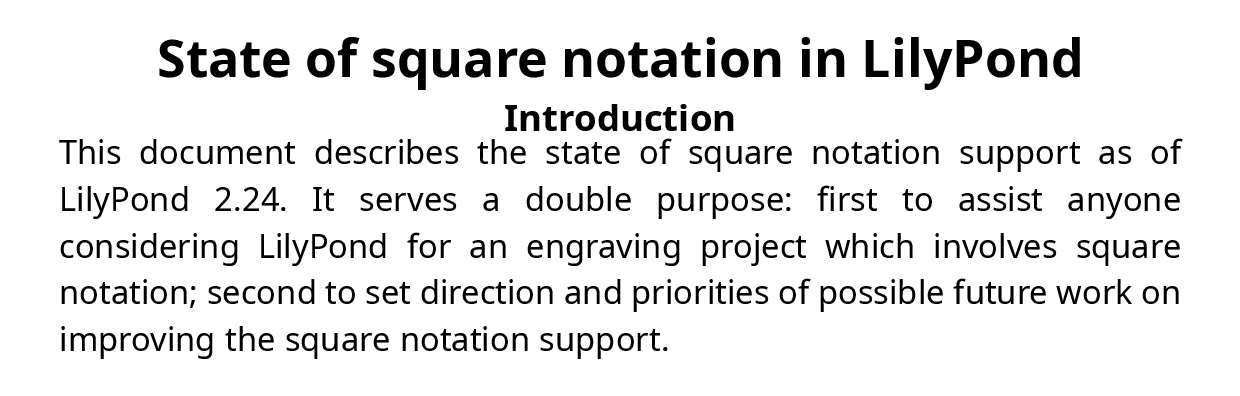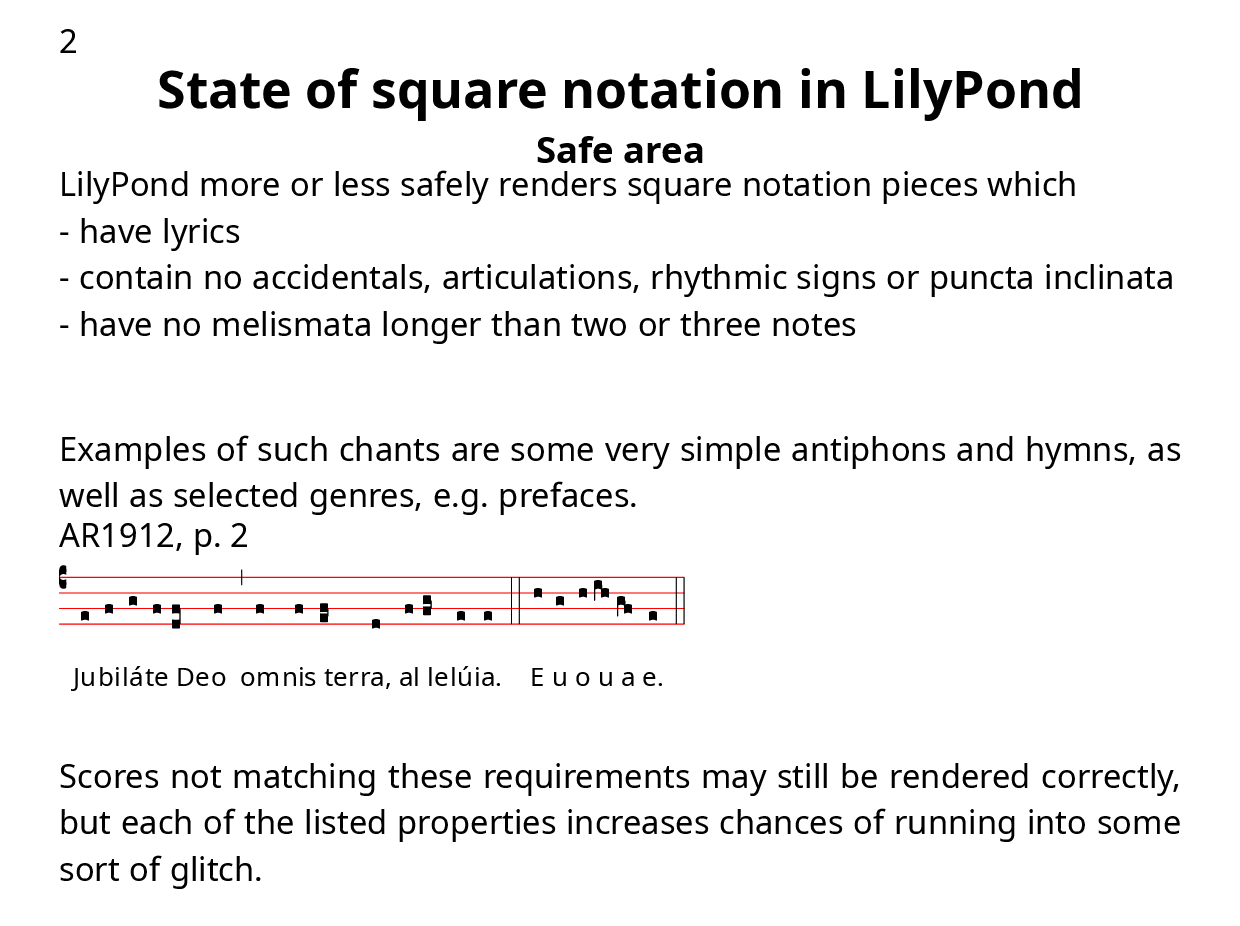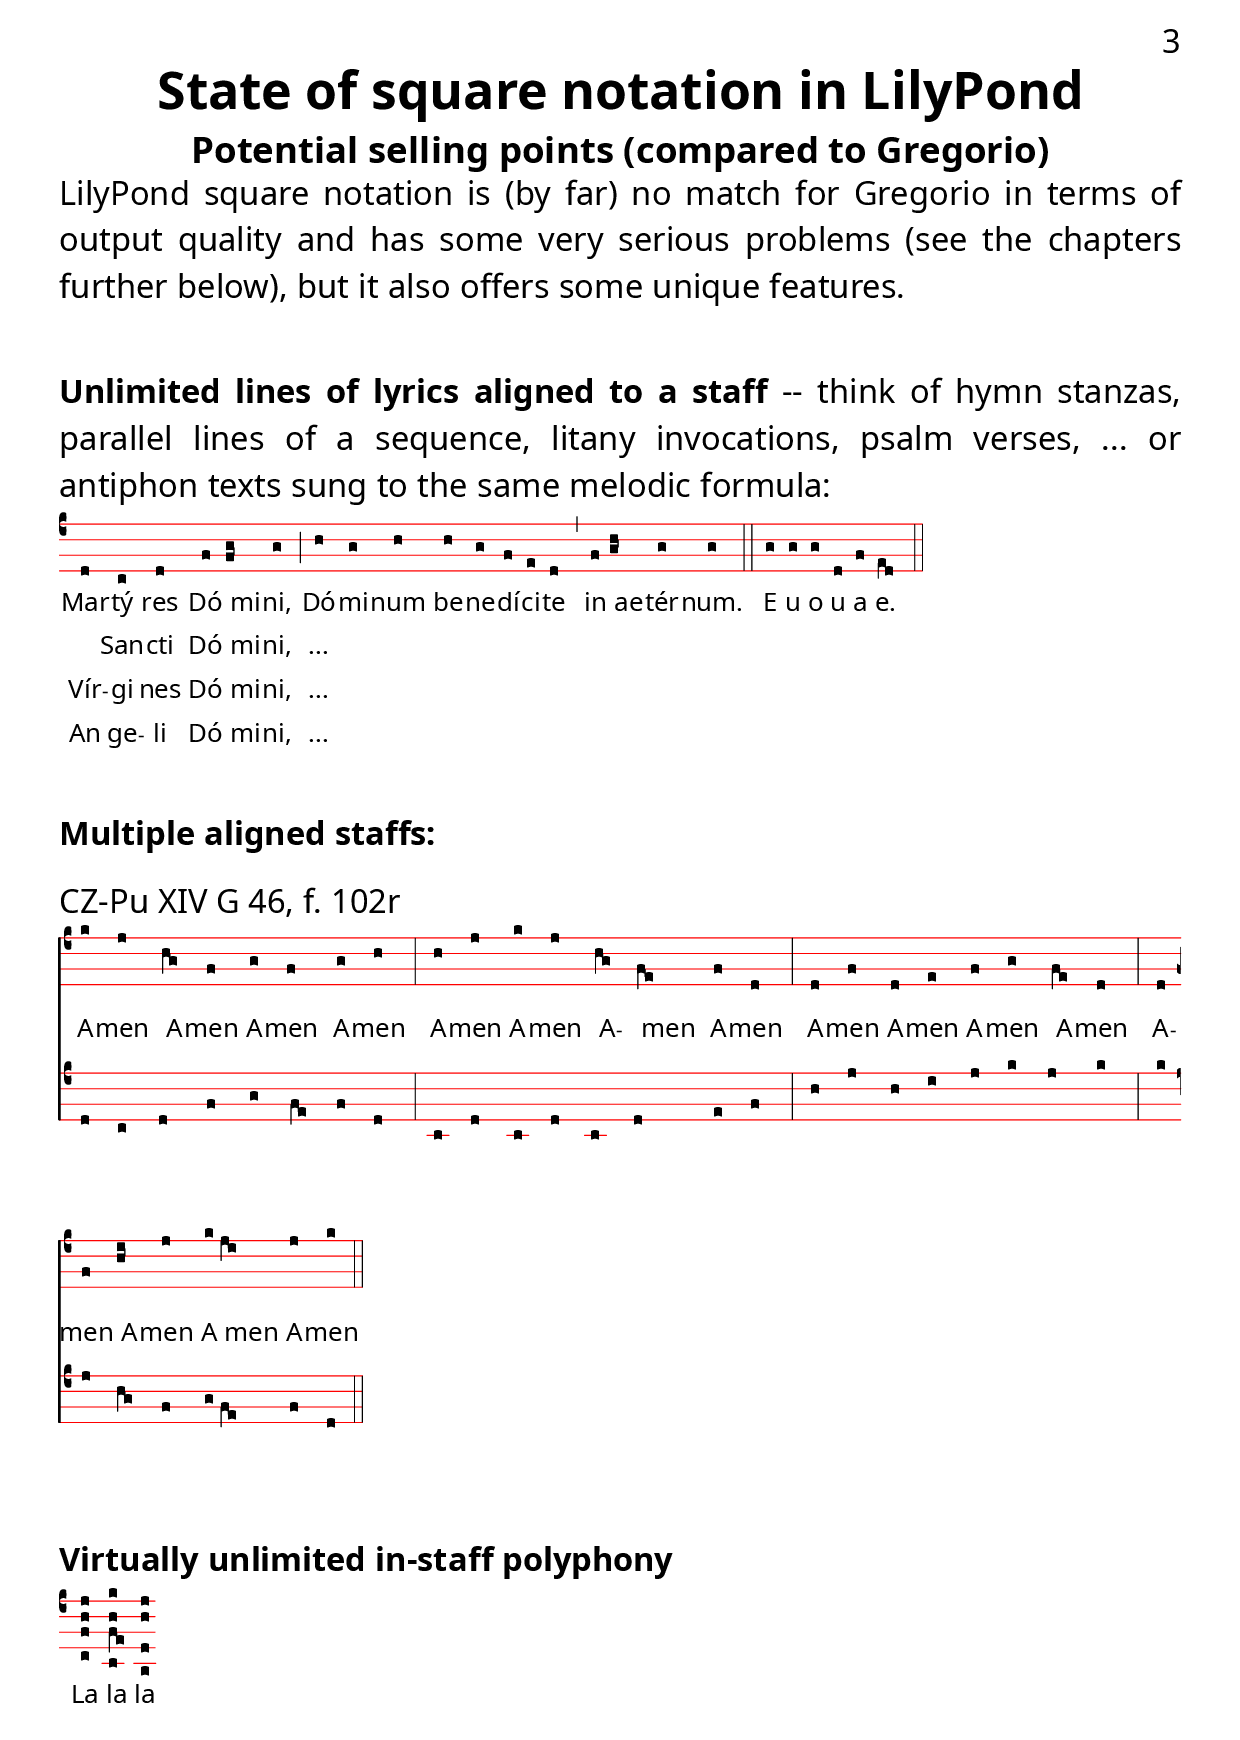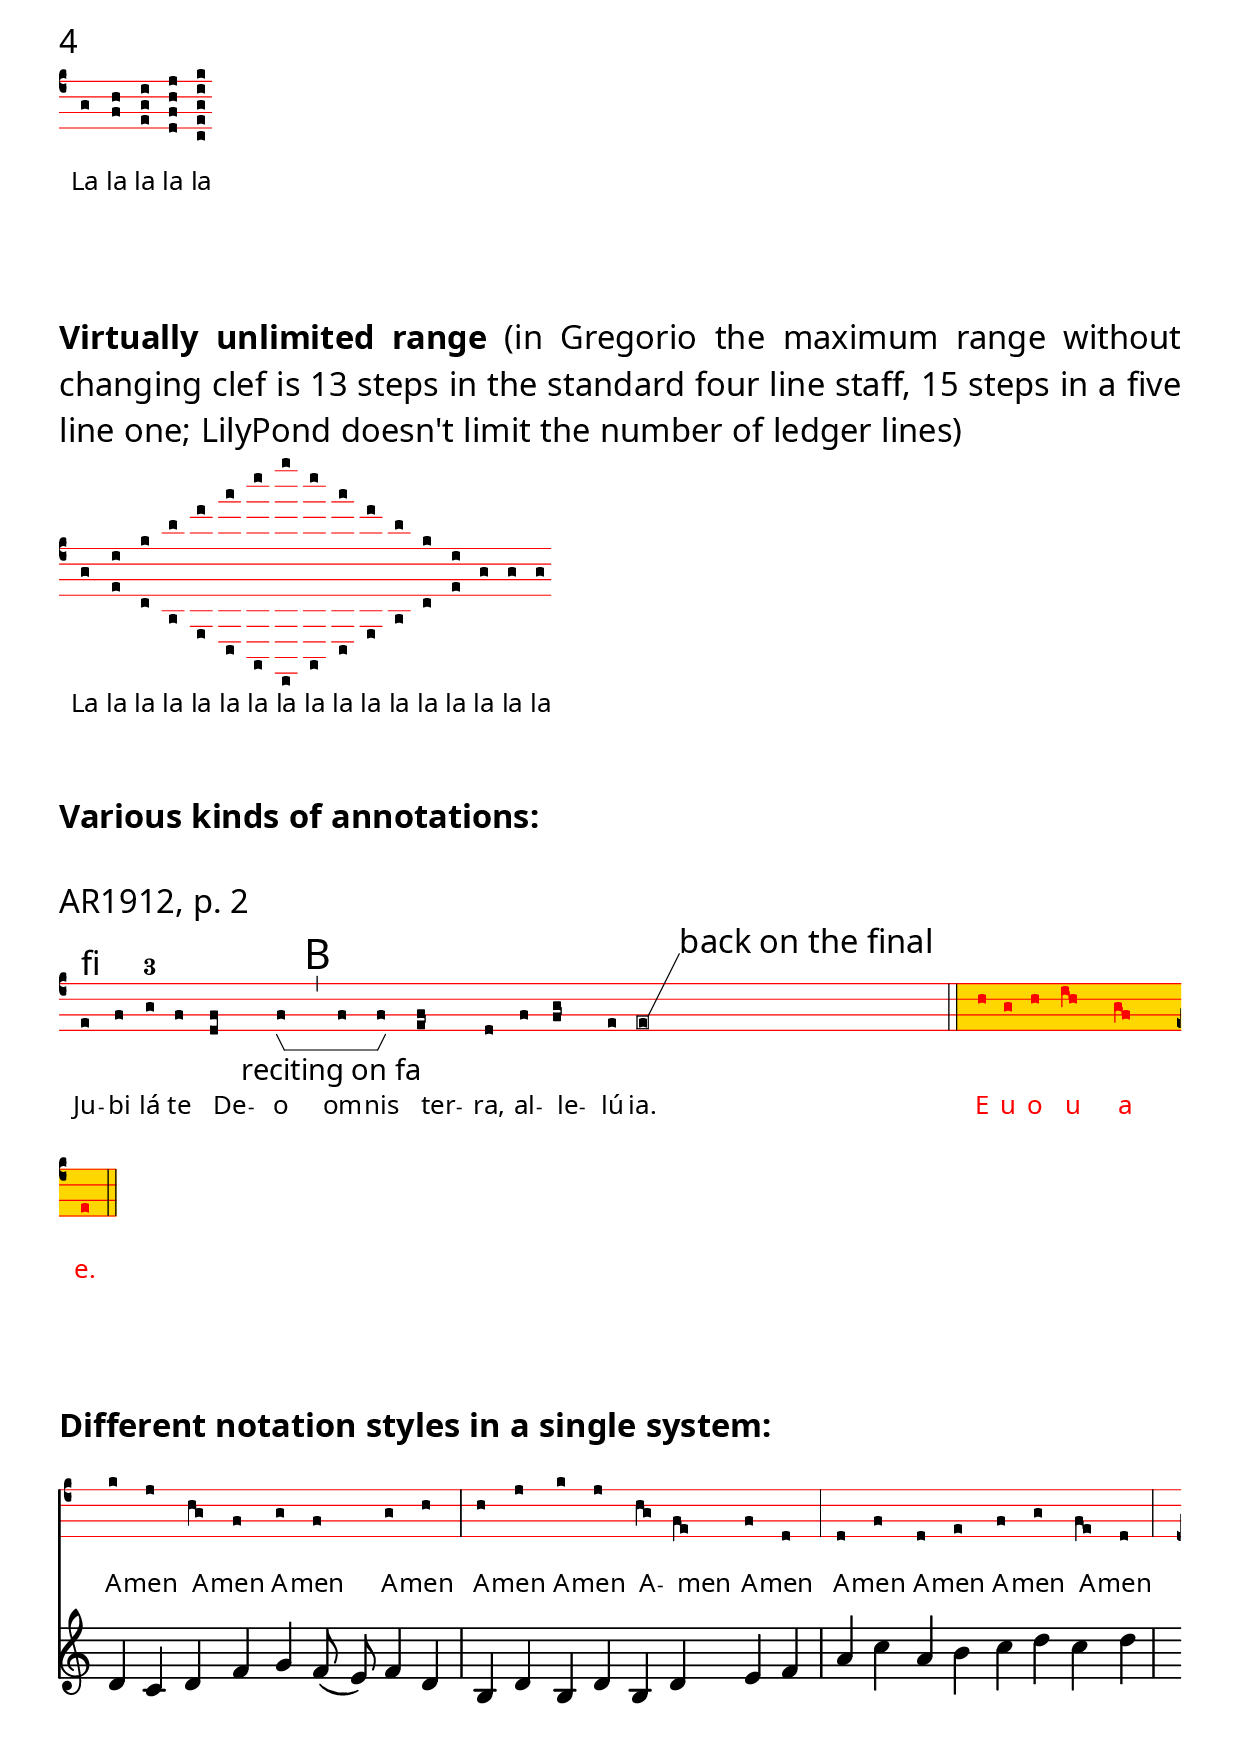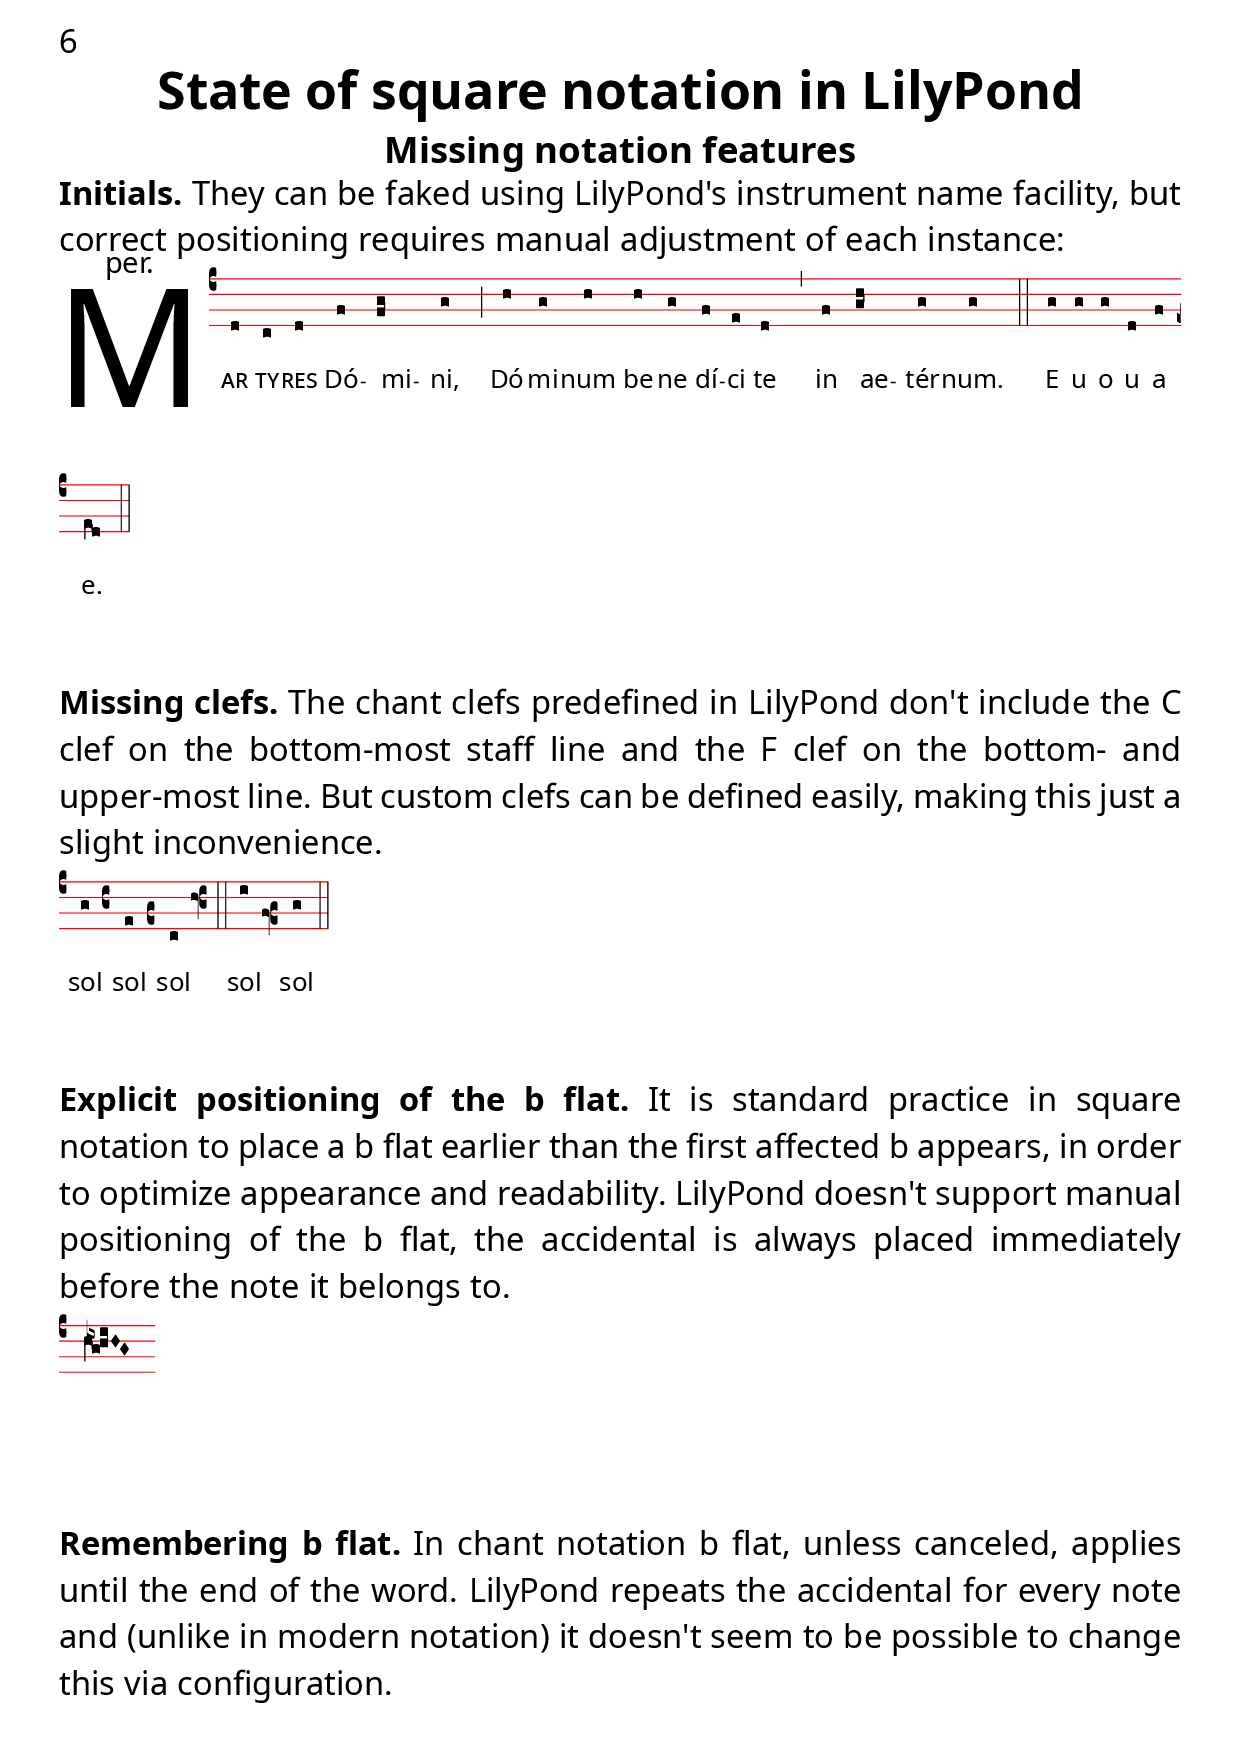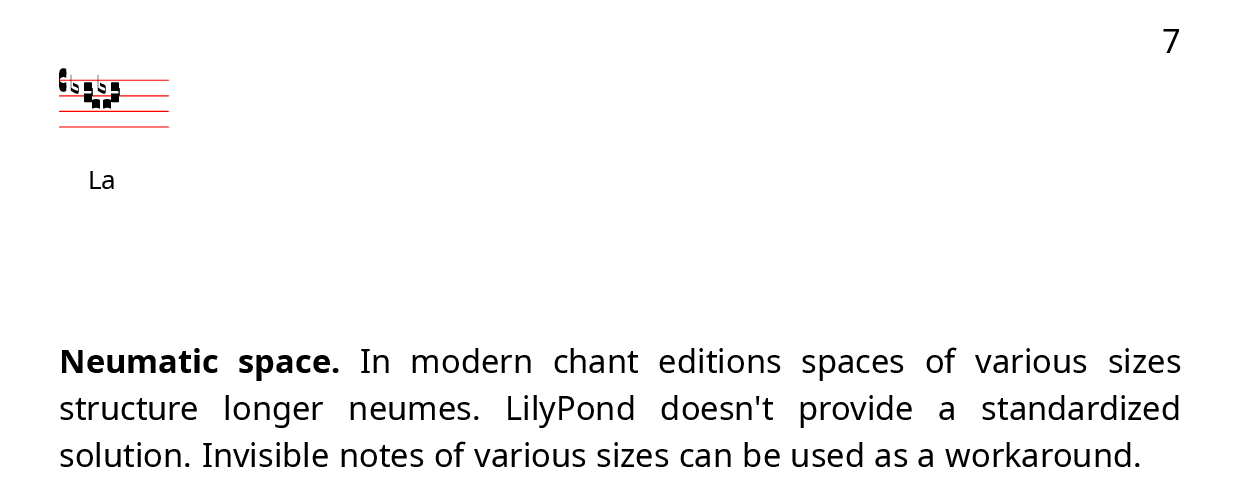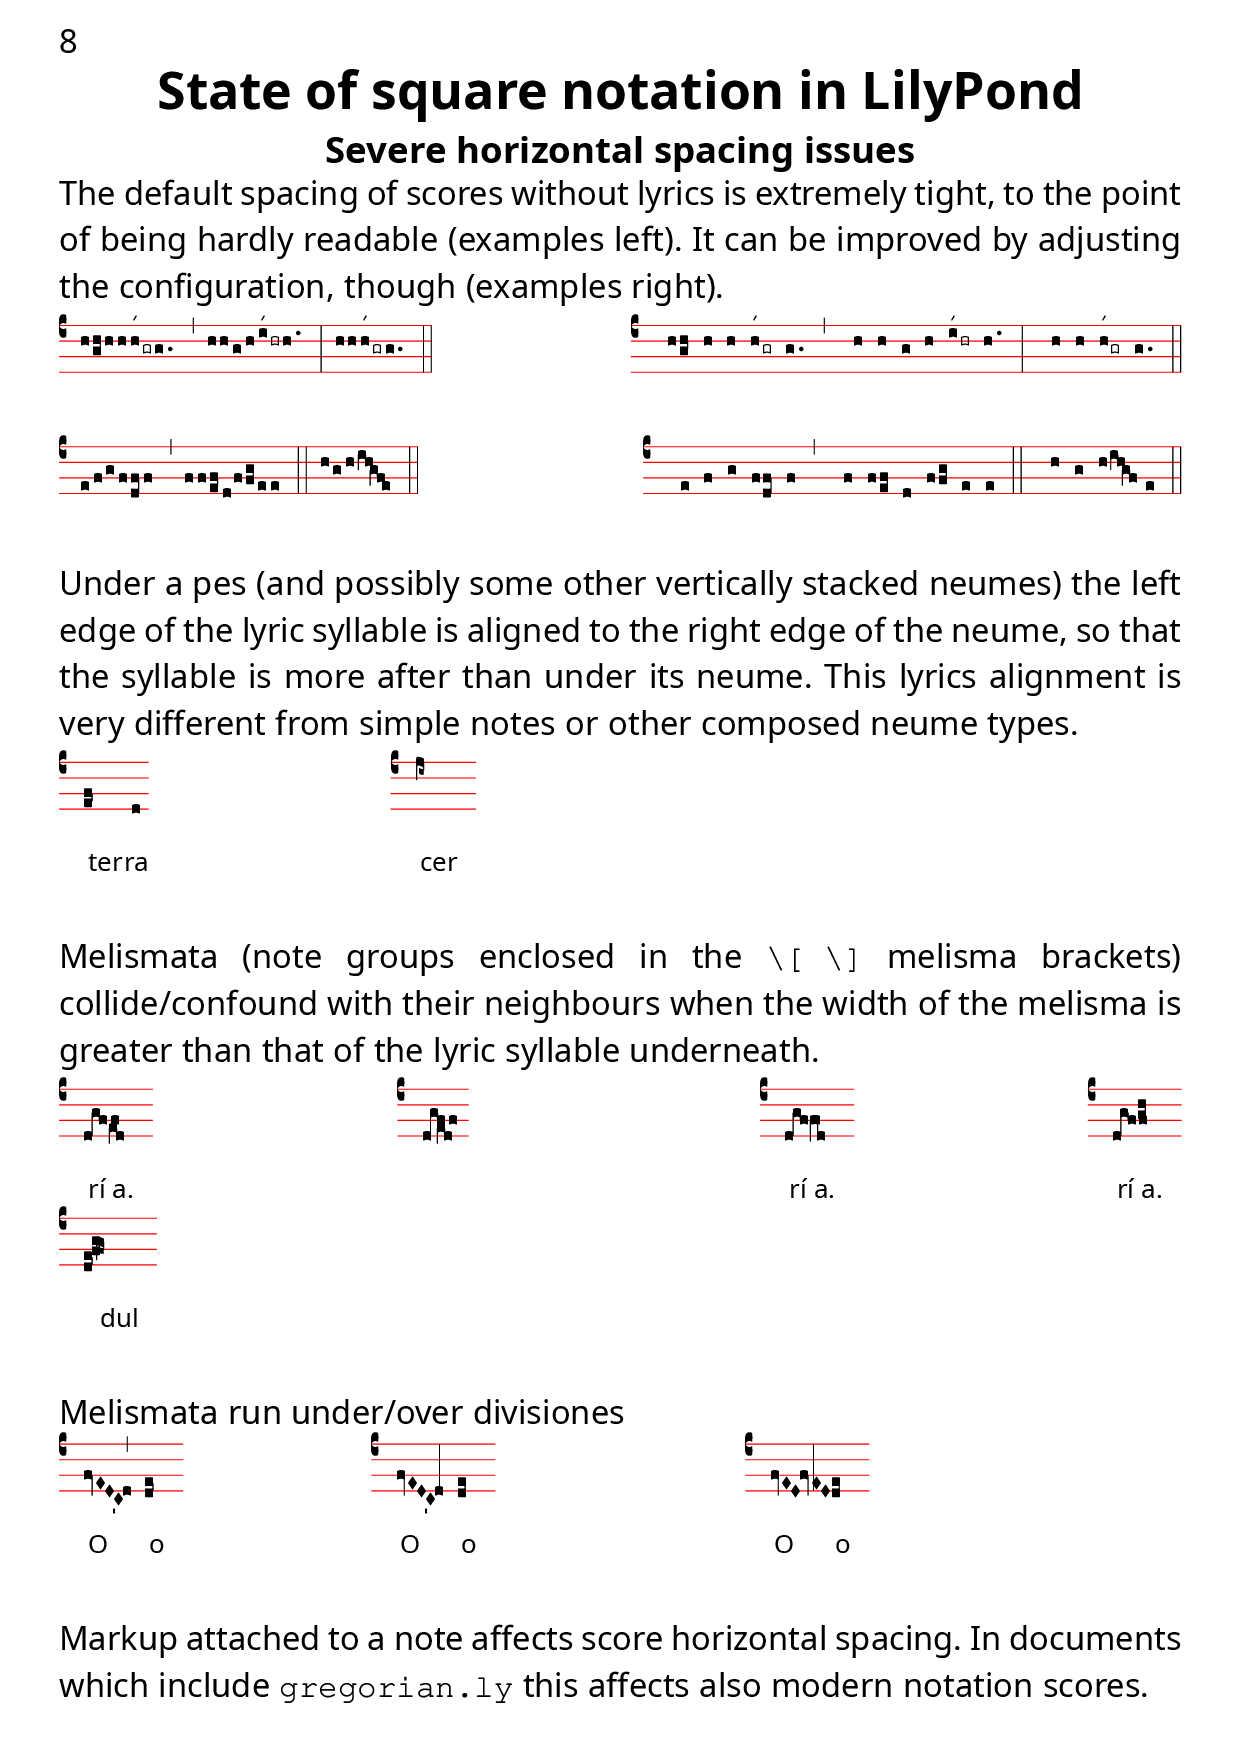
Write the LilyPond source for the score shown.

\version "2.24.1"

\include "gregorian.ly"
\version "2.24.1"

#(set-global-staff-size 30)

\paper {
  #(define fonts
     (set-global-fonts
      #:roman "Junicode"
      #:factor (/ staff-height pt 21)))

  markup-markup-spacing.basic-distance = #4
}

\layout {
  \override VaticanaLyrics.LyricText.font-size = #-2
}


\header {
  title = "State of square notation in LilyPond"
}

\bookpart {
  \header { subtitle = "Introduction" }

  \markup\justify{
    This document describes the state of square notation support
    as of LilyPond 2.24.
    It serves a double purpose:
    first to assist anyone considering LilyPond for an engraving project
    which involves square notation;
    second to set direction and priorities of possible future work on
    improving the square notation support.
  }
}

\bookpart {
  \header { subtitle = "Safe area" }

  \markup\column{
    \line{LilyPond more or less safely renders square notation pieces which}
    \line{- have lyrics}
    \line{- contain no accidentals, articulations, rhythmic signs or puncta inclinata}
    \line{- have no melismata longer than two or three notes}
  }

  \markup\vspace #1

  \markup\justify{
    Examples of such chants are some very simple antiphons and hymns,
    as well as selected genres, e.g. prefaces.
  }

  \score {
    <<
    \new VaticanaVoice = "v" {
      \clef "vaticana-do3"
      e f g f \[ d\melisma \pes f\melismaEnd \] f \divisioMinima
      f f \[ e\melisma \pes f\melismaEnd \] d f \[ f\melisma \pes g\melismaEnd \] e e \finalis
      a g a \[ b\melisma \flexa a\melismaEnd \] \[ g\melisma \flexa f\melismaEnd \] e \finalis
    }
    \new VaticanaLyrics \lyricsto "v" {
      Ju -- bi -- lá -- te De -- o
      om -- nis ter -- ra, al -- le -- lú -- ia.
      E u o u a e.
    }
    >>
    \header {
      piece = "AR1912, p. 2"
    }
  }


  \markup\justify{
    Scores not matching these requirements may still be rendered correctly,
    but each of the listed properties increases chances of running into
    some sort of glitch.
  }

  % TODO example of a piece rendering correctly even with the risky features
}

\bookpart {
  \header {
    subtitle = "Potential selling points (compared to Gregorio)"
  }

  \markup\justify{
    LilyPond square notation is (by far) no match for Gregorio in terms of
    output quality and has some very serious problems (see the chapters
    further below), but it also offers some unique features.
  }

  \markup\vspace #1

  \markup\justify{
    \bold{Unlimited lines of lyrics aligned to a staff}
    -- think of hymn stanzas, parallel lines of a sequence,
    litany invocations, psalm verses, ...
    or antiphon texts sung to the same melodic formula:
  }

  \score {
    <<
    \new VaticanaVoice = "v" {
      \clef "vaticana-do3"
      d c d f \[ f\melisma \pes g\melismaEnd \] g \divisioMaior
      a g a a g f e d \divisioMinima f \[ g\melisma \pes a\melismaEnd \] g g \finalis

      g g g d f \[ e \flexa d \] \finalis
    }
    \new VaticanaLyrics \lyricsto "v" {
      Mar -- tý -- res Dó -- mi -- ni,
      Dó -- mi -- num be -- ne -- dí -- ci -- te in ae -- tér -- num.

      E u o u a e.
    }
    \new VaticanaLyrics \lyricsto "v" {
      _ San -- cti Dó -- mi -- ni, "..."
    }
    \new VaticanaLyrics \lyricsto "v" {
      Vír -- gi -- nes Dó -- mi -- ni, "..."
    }
    \new VaticanaLyrics \lyricsto "v" {
      An -- ge -- li Dó -- mi -- ni, "..."
    }
    >>
    \header {
      piece = ""
    }
  }

  \markup\vspace #1

  \markup\bold{Multiple aligned staffs:}

  \score {
    <<
      \new VaticanaVoice = "voice-a" {
        \clef "vaticana-do3"
        % in square notation durations don't affect the note appearance,
        % but are useful when aligning voices
        d' c' \[ a8\melisma \flexa g\melismaEnd \] f4 g f g a \divisioMaxima
        a c' d' c' \[ a8\melisma \flexa g\melismaEnd \] \[ f\melisma \flexa e\melismaEnd \] f4 d \divisioMaxima
        d f d e f g \[ f8\melisma \flexa e\melismaEnd \] d4 \divisioMaxima
        d f \[ a\melisma \pes b\melismaEnd \] c' d' \[ c'\melisma \pes b\melismaEnd \] c' d' \finalis
      }
      \new VaticanaLyrics \lyricsto "voice-a" { \repeat unfold 16 { A -- men } }
      \new VaticanaVoice {
        \clef "vaticana-do3"
        d c d f g \[ f8\melisma \flexa e\melismaEnd \] f4 d \divisioMaxima
        b, d b, d b, d e f \divisioMaxima
        a c' a b c' d' c' d' \divisioMaxima
        d' c' \[ a\melisma \flexa g\melismaEnd \] f g \[ f\melisma \flexa e\melismaEnd \] f d \finalis
      }
    >>
    \header {
      piece = \markup\with-url
        "https://new.manuscriptorium.com/apis/resolver-api/cs/browser/default/detail?url=https://collectiones.manuscriptorium.com/assorted/AIPDIG/NKCR__/7/AIPDIG-NKCR__XIV_G_46____2SSE2F7-cs/&imageId=https://imagines.manuscriptorium.com/loris/AIPDIG-NKCR__XIV_G_46____2SSE2F7-cs/ID0102r"
        "CZ-Pu XIV G 46, f. 102r"
    }
    \layout {
      \override VaticanaStaff.Clef.extra-offset = #'(0.3 . 0)
    }
  }

  \markup\vspace #1

  \markup\justify{
    \bold{Virtually unlimited in-staff polyphony}
  }

  % polyphony entered as separate voices
  \score {
    <<
      \new VaticanaStaff <<
        \new VaticanaVoice = "v" {
          \clef "vaticana-do3"
          c' d' c'
        }
        \new VaticanaVoice {
          % TODO fix LilyPond warnings
          a a a
        }
        \new VaticanaVoice {
          f \[ f8 \flexa e \] d4
        }
        \new VaticanaVoice {
          c b, a,
        }
      >>
      \new VaticanaLyrics \lyricsto "v" {
        La la la
      }
    >>
  }

  % polyphony entered as chords
  \score {
    <<
      \new VaticanaVoice = "v" {
        \clef "vaticana-do3"
        g
        <f a>
        <e g b>
        <d f a c'>
        <c e g b d'>
      }
      \new VaticanaLyrics \lyricsto "v" {
        La la la la la
      }
    >>
  }

  \markup\vspace #1

  \markup\justify{
    \bold{Virtually unlimited range} (in Gregorio the maximum range without changing
    clef is 13 steps in the standard four line staff, 15 steps in a five line one;
    LilyPond doesn't limit the number of ledger lines)
  }

  \score {
    <<
      \new VaticanaStaff <<
        \new VaticanaVoice = "v" {
          \clef "vaticana-do3"
          g b d' f' a' c'' e'' g''
          e'' c'' a' f' d' b g g g
        }
        \new VaticanaVoice {
          g e c a, f, d, b,, g,,
          b,, d, f, a, c e
        }
      >>
      \new VaticanaLyrics \lyricsto "v" {
        La \repeat unfold 16 { la }
      }
    >>
  }

  \markup\vspace #1

  \markup\bold{Various kinds of annotations:}

  \score {
    <<
    \new VaticanaVoice = "v" \with {
      \consists Balloon_engraver
      \consists Horizontal_bracket_engraver
    } {
      \clef "vaticana-do3"
      e^"fi" % markup attached to a note
      f g-3 % fingering doesn't make much sense in chant, but it's available
      f \[ d\melisma \pes f\melismaEnd \]
      \once\override HorizontalBracketText.text = "reciting on fa" % horizontal bracket with a label
      f\startGroup \divisioMinima
      \mark "B" % rehearsal mark
      f f\stopGroup \[ e\melisma \pes f\melismaEnd \] d f \[ f\melisma \pes g\melismaEnd \] e \balloonGrobText #'NoteHead #'(2 . 4) \markup { "back on the final" } e \finalis

      \override NoteHead.color = #red % coloured objects
      \staffHighlight "gold"

      a g a \[ b\melisma \flexa a\melismaEnd \] \[ g\melisma \flexa f\melismaEnd \] e \finalis
    }
    \new VaticanaLyrics \lyricsto "v" {
      Ju -- bi -- lá -- te De -- o
      om -- nis ter -- ra, al -- le -- lú -- ia.

      \override Lyrics.LyricText.color = #red

      E u o u a e.
    }
    >>
    \header {
      piece = "AR1912, p. 2"
    }
  }

  \markup\vspace #1

  \markup\bold{Different notation styles in a single system:}

  \score {
    <<
      \new VaticanaVoice = "voice-a" {
        \clef "vaticana-do3"
        % in square notation durations don't affect the note appearance,
        % but are useful when aligning voices
        d' c' \[ a8\melisma \flexa g\melismaEnd \] f4 g f g a \divisioMaxima
        a c' d' c' \[ a8\melisma \flexa g\melismaEnd \] \[ f\melisma \flexa e\melismaEnd \] f4 d \divisioMaxima
        d f d e f g \[ f8\melisma \flexa e\melismaEnd \] d4 \divisioMaxima
        d f \[ a8\melisma \pes b\melismaEnd \] c'4 d' \[ c'8\melisma \pes b\melismaEnd \] c'4 d' \finalis
      }
      \new VaticanaLyrics \lyricsto "voice-a" { \repeat unfold 16 { A -- men } }
      \new Voice \with { \magnifyStaff #4/5 } \transpose c c' {
        \cadenzaOn
        d c d f g f8( e) f4 d \bar "|"
        b, d b, d b, d e f \bar "|"
        a c' a b c' d' c' d' \bar "|"
        d' c' a8( g) f4 g f8( e) f4 d \bar "||"
      }
    >>
    \layout {
      \override VaticanaStaff.Clef.extra-offset = #'(0.3 . 0)
      \override Staff.TimeSignature.stencil = ##f
    }
  }

  \markup\column{
    \line{}
    \line{}
  }
}

\bookpart {
  \header { subtitle = "Missing notation features" }

  \markup\justify{
    \bold{Initials.}
    They can be faked using LilyPond's instrument name facility,
    but correct positioning requires manual adjustment of each instance:
  }

  \score {
    <<
    \new VaticanaVoice = "v" {
      \set VaticanaStaff.instrumentName =
        \markup\center-column{
          \small{per.}
          \vspace #0.2
          \override #'(font-size . 14) M
        }

      \clef "vaticana-do3"
      d c d f \[ f\melisma \pes g\melismaEnd \] g \divisioMaior
      a g a a g f e d \divisioMinima f \[ g\melisma \pes a\melismaEnd \] g g \finalis

      g g g d f \[ e \flexa d \] \finalis
    }
    \new VaticanaLyrics \lyricsto "v" {
      \override LyricText.font-features = #'("smcp") % small caps
      ar -- ty -- res
      \revert LyricText.font-features

      Dó -- mi -- ni,
      Dó -- mi -- num be -- ne -- dí -- ci -- te in ae -- tér -- num.

      E u o u a e.
    }
    >>
    \header {
      piece = ""
    }
    \layout {
      indent = 1\in % make space for the initial

      % manually align the initial with lyrics baseline
      \override VaticanaStaff.InstrumentName.extra-offset = #'(0 . -1.9)
    }
  }

  \markup\justify{
    \bold{Missing clefs.}
    The chant clefs predefined in LilyPond
    don't include the C clef on the bottom-most staff line
    and the F clef on the bottom- and upper-most line.
    But custom clefs can be defined easily, making this just a slight inconvenience.
  }

  \score {
    <<
    \new VaticanaVoice = "v" {
      \clef "vaticana-do3"
      g
      \clef "vaticana-do2"
      g
      \clef "vaticana-do1"
      g

      \finalis % TODO why is the first fa clef rendered *before* the divisio? Can this be fixed?

      \clef "vaticana-fa2"
      g
      \clef "vaticana-fa1"
      g
      \finalis
    }
    \new VaticanaLyrics \lyricsto "v" {
      \repeat unfold 5 { sol }
    }
    >>
  }

  \markup\justify{
    \bold{Explicit positioning of the b flat.}
    It is standard practice in square notation to place a b flat
    earlier than the first affected b appears,
    in order to optimize appearance and readability.
    LilyPond doesn't support manual positioning of the b flat,
    the accidental is always placed immediately before the note
    it belongs to.
  }

  \score {
    \new VaticanaVoice = "v" {
      \clef "vaticana-do3"
      \[ a \flexa g a \pes bes \inclinatum a \inclinatum g \]
    }
  }

  \markup\justify{
    \bold{Remembering b flat.}
    In chant notation b flat, unless canceled, applies until the end of the word. % TODO double-check
    LilyPond repeats the accidental for every note and (unlike in modern notation)
    it doesn't seem to be possible to change this via configuration.
  }

  \score {
    <<
    \new VaticanaVoice = "v" {
      \clef "vaticana-do3"
      \[ a\melisma \pes bes g g a \pes bes\melismaEnd \]
    }
    \new VaticanaLyrics \lyricsto "v" { La }
    >>
  }

  \markup\vspace #1

  \markup\justify{
    \bold{Neumatic space.}
    In modern chant editions spaces of various sizes structure longer neumes.
    LilyPond doesn't provide a standardized solution.
    Invisible notes of various sizes can be used as a workaround.
  }

  % TODO real-life example
}

\bookpart {
  \header { subtitle = "Severe horizontal spacing issues" }

  \markup\justify{
    The default spacing of scores without lyrics is extremely tight,
    to the point of being hardly readable (examples left).
    It can be improved by adjusting the configuration, though (examples right).
  }
  % TODO what kinds of workarounds are available?

  \markup\fill-line{
    % psalm tone IV.g
    \score {
      \new VaticanaVoice {
        \clef "vaticana-do3"
        a \[ g \pes a \] a a a\accentus \[ \cavum g \] \augmentum g \divisioMinima
        a a g a b\accentus \[ \cavum a \] \augmentum a \divisioMaxima
        a a a\accentus \[ \cavum g \] \augmentum g \finalis
      }
    }

    \score {
      \new VaticanaVoice {
        \clef "vaticana-do3"
        a \[ g \pes a \] a a a\accentus \[ \cavum g \] \augmentum g \divisioMinima
        a a g a b\accentus \[ \cavum a \] \augmentum a \divisioMaxima
        a a a\accentus \[ \cavum g \] \augmentum g \finalis
      }
      \layout {
        % TODO can the spacing be improved also for melismata?
        \override VaticanaVoice.NoteHead.X-offset = #1
      }
    }
  }

  \markup\vspace #1

  \markup\fill-line{
    % the "Jubilate Deo" antiphon, music only
    \score {
      \new VaticanaVoice {
        \clef "vaticana-do3"
        e f g f \[ d\melisma \pes f\melismaEnd \] f \divisioMinima
        f f \[ e\melisma \pes f\melismaEnd \] d f \[ f\melisma \pes g\melismaEnd \] e e \finalis
        a g a \[ b\melisma \flexa a\melismaEnd \] \[ g\melisma \flexa f\melismaEnd \] e \finalis
      }
    }

    \score {
      \new VaticanaVoice {
        \clef "vaticana-do3"
        e f g f \[ d\melisma \pes f\melismaEnd \] f \divisioMinima
        f f \[ e\melisma \pes f\melismaEnd \] d f \[ f\melisma \pes g\melismaEnd \] e e \finalis
        a g a \[ b\melisma \flexa a\melismaEnd \] \[ g\melisma \flexa f\melismaEnd \] e \finalis
      }
      \layout {
        \override VaticanaVoice.NoteHead.X-offset = #1
      }
    }
  }

  \markup\vspace #1

  \markup\justify{
    Under a pes (and possibly some other vertically stacked neumes)
    the left edge of the lyric syllable is aligned to the right edge of the neume,
    so that the syllable is more after than under its neume.
    This lyrics alignment is very different from simple notes
    or other composed neume types.
  }

  \markup\fill-line{
    \score {
      <<
      \new VaticanaVoice = "v" {
        \clef "vaticana-do3"
        \[ e\melisma \pes f\melismaEnd \] d
      }
      \new VaticanaLyrics \lyricsto "v" { ter -- ra }
      >>
    }

    \score {
      <<
      \new VaticanaVoice = "v" {
        \clef "vaticana-do3"
        \[ c'\melisma \flexa \deminutum b\melismaEnd \]
      }
      \new VaticanaLyrics \lyricsto "v" { cer }
      >>
    }

    "" ""
  }

  \markup\vspace #1

  \markup\justify{
    Melismata (note groups enclosed in the \typewriter{"\\[ \\]"} melisma brackets)
    collide/confound with their neighbours
    when the width of the melisma is greater than that of the lyric syllable underneath.
  }

  % The first example is from the (ornate, Editio Vaticana) Salve Regina antiphon,
  % the subsequent ones are variations thereof, demonstrating that the behaviour
  % is the same regardless type and position/pitch of the second melisma.
  \markup\fill-line{
    % neume "sliding under" the previous one
    \score {
      <<
      \new VaticanaVoice = "v" {
        \clef "vaticana-do3"
        \[ d\melisma \pes g \flexa f f\melismaEnd \] \[ e\melisma \flexa d\melismaEnd \]
      }
      \new VaticanaLyrics \lyricsto "v" { rí -- a. }
      >>
    }

    % the same neumes come out slightly different without lyrics
    \score {
      \new VaticanaVoice = "v" {
        \clef "vaticana-do3"
        \[ d\melisma \pes g \flexa f f\melismaEnd \] \[ e\melisma \flexa d\melismaEnd \]
      }
    }

    % the final f of the first neume and initial f of the second one are rendered over each other / merged
    \score {
      <<
      \new VaticanaVoice = "v" {
        \clef "vaticana-do3"
        \[ d\melisma \pes g \flexa f f\melismaEnd \] \[ f\melisma \flexa d\melismaEnd \]
      }
      \new VaticanaLyrics \lyricsto "v" { rí -- a. }
      >>
    }

    % neume "sliding over" the previous one
    \score {
      <<
      \new VaticanaVoice = "v" {
        \clef "vaticana-do3"
        \[ d\melisma \pes g \flexa f f\melismaEnd \] \[ g\melisma \flexa a\melismaEnd \]
      }
      \new VaticanaLyrics \lyricsto "v" { rí -- a. }
      >>
    }
  }

  \markup\fill-line{
    % neume without lyrics merges with the following one
    % (another example from the Salve Regina)
    \score {
      <<
      \new VaticanaVoice = "v" {
        \clef "vaticana-do3"
        \[ d\melisma \pes e f \flexa g\melismaEnd \] \[ g\melisma \flexa \deminutum f\melismaEnd \]
      }
      \new VaticanaLyrics \lyricsto "v" { _ dul }
      >>
    }

    "" "" ""
  }

  \markup\vspace #1

  \markup{Melismata run under/over divisiones}

  \markup\fill-line{
    % neume under a divisio minima
    \score {
      <<
      \new VaticanaVoice = "v" {
        \clef "vaticana-do3"
        \[ \virga f\melisma \inclinatum e \inclinatum d \inclinatum c\ictus d\melismaEnd \]
        \divisioMinima
        \[ d\melisma \pes e\melismaEnd \]
      }
      \new VaticanaLyrics \lyricsto "v" { O o }
      >>
    }

    % neume crossing a divisio maxima
    \score {
      <<
      \new VaticanaVoice = "v" {
        \clef "vaticana-do3"
        \[ \virga f\melisma \inclinatum e \inclinatum d \inclinatum c\ictus d\melismaEnd \]
        \divisioMaxima
        \[ d\melisma \pes e\melismaEnd \]
      }
      \new VaticanaLyrics \lyricsto "v" { O o }
      >>
    }

    % neume crossing a divisio maxima
    \score {
      <<
      \new VaticanaVoice = "v" {
        \clef "vaticana-do3"
        \[ \virga f\melisma \inclinatum e \inclinatum d
           \virga f \inclinatum e \inclinatum d\melismaEnd \]
        \divisioMaxima
        \[ d\melisma \pes e\melismaEnd \]
      }
      \new VaticanaLyrics \lyricsto "v" { O o }
      >>
    }

    ""
  }

  \markup\vspace #1

  \markup\justify{
    Markup attached to a note affects score horizontal spacing.
    In documents which include \typewriter{gregorian.ly}
    this affects also modern notation scores.
  }

  \markup\fill-line{
    \score {
      <<
        \new VaticanaVoice = "v" { g^"attached markup" g }
        \new VaticanaLyrics \lyricsto "v" { La La }
      >>
    }

    \score {
      \relative c'' { g^"attached markup" g }
      \addlyrics { La La }
    }
  }
}

\bookpart {
  \header { subtitle = "Other glitches" }

  \markup\column{
    \line{}
    \line{}
  }
}
